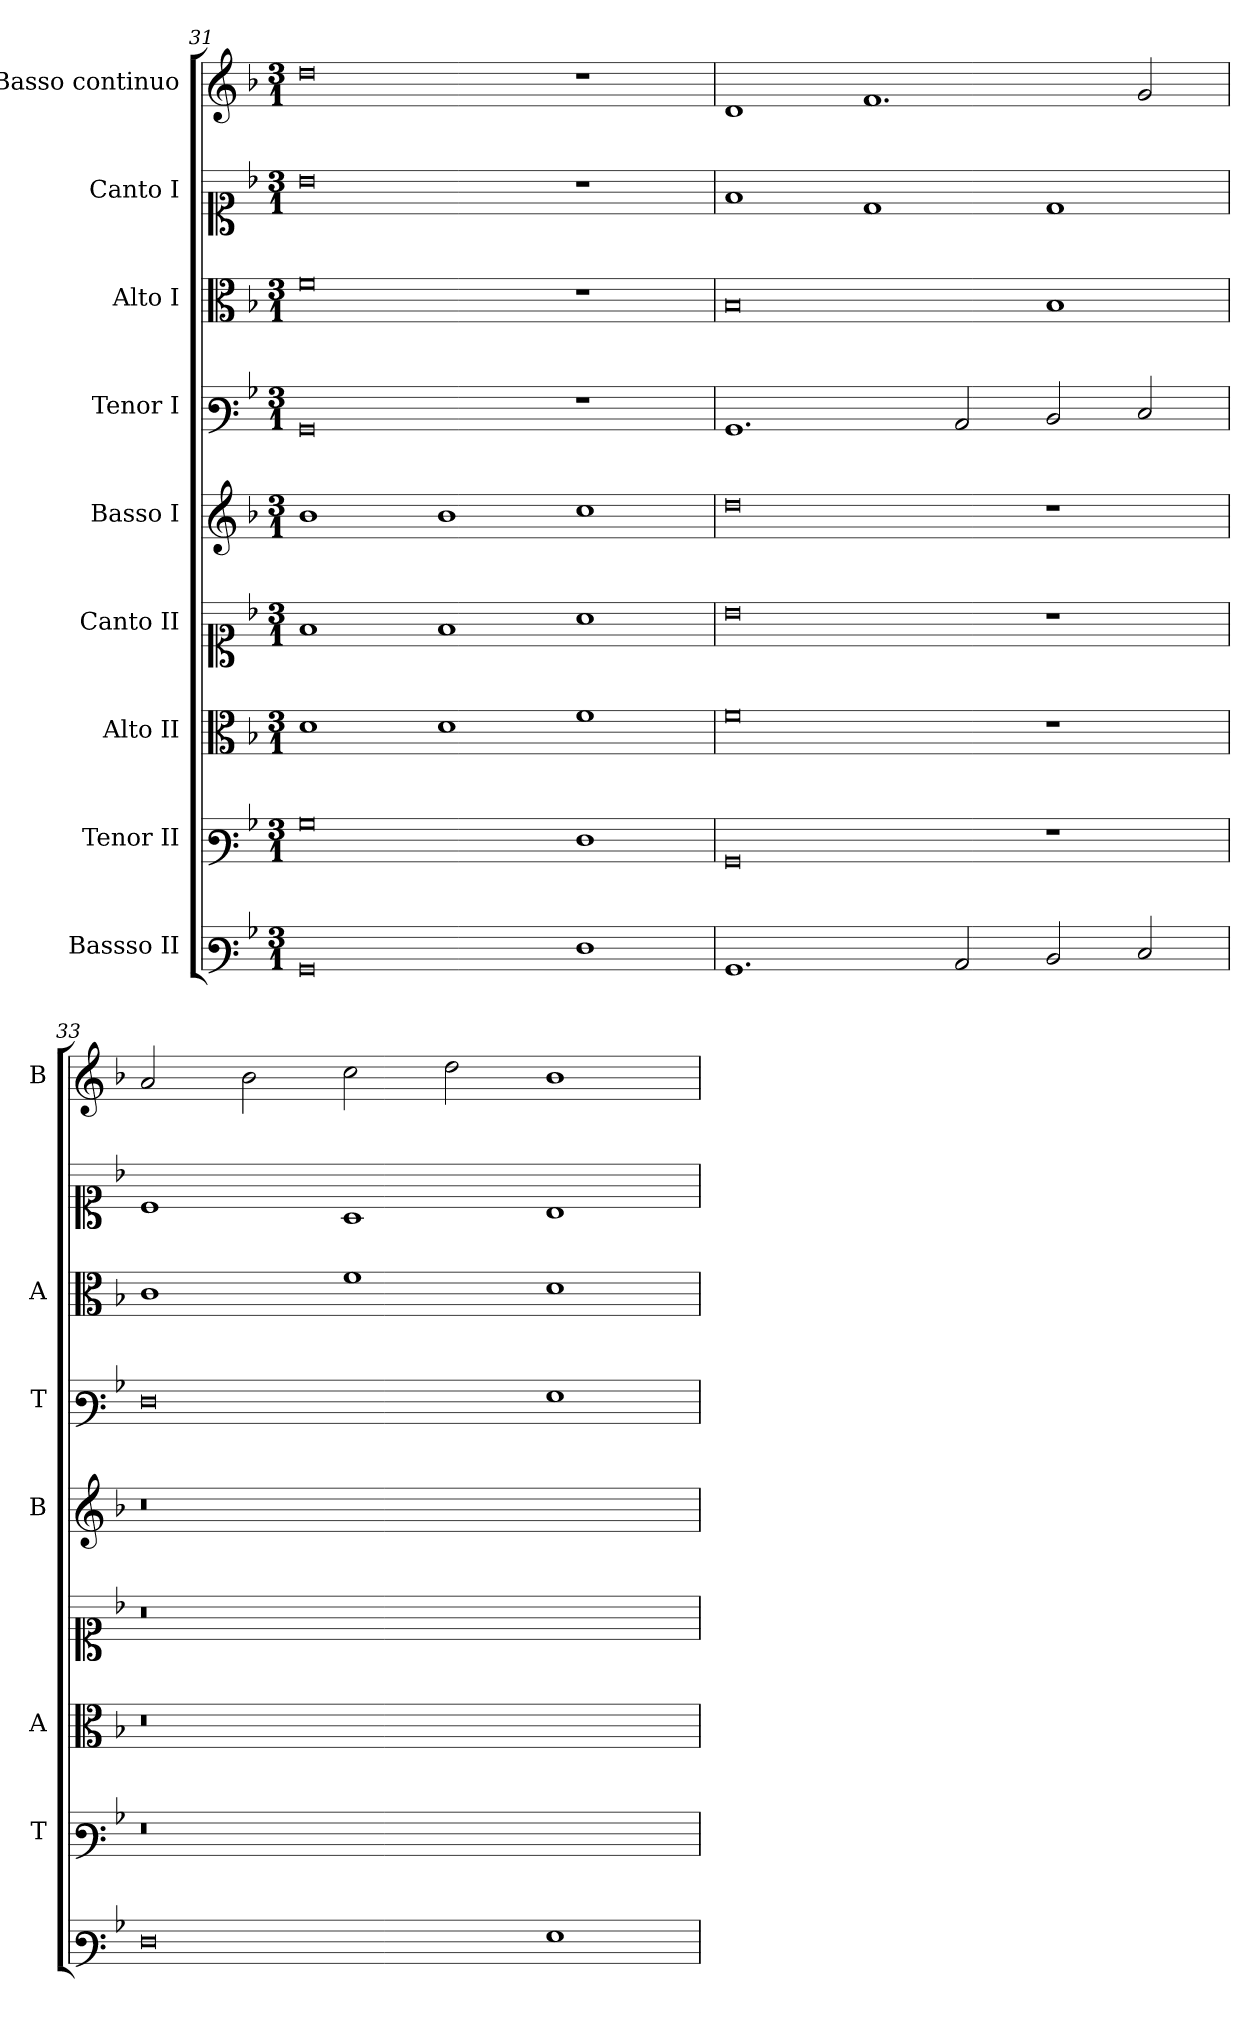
**kern	**kern	**kern	**kern	**kern	**kern	**kern	**kern	**kern
*part9	*part8	*part7	*part6	*part5	*part4	*part3	*part2	*part1
*staff9	*staff8	*staff7	*staff6	*staff5	*staff4	*staff3	*staff2	*staff1
*I"Bassso II	*I"Tenor II	*I"Alto II	*I"Canto II	*I"Basso I	*I"Tenor I	*I"Alto I	*I"Canto I	*I"Basso continuo
*	*I'T	*I'A	*	*I'B	*I'T	*I'A	*	*I'B
*clefF3	*clefF3	*clefC3	*clefC1	*clefG2	*clefF3	*clefC3	*clefC1	*clefG2
*k[b-]	*k[b-]	*k[b-]	*k[b-]	*k[b-]	*k[b-]	*k[b-]	*k[b-]	*k[b-]
*F:	*F:	*F:	*F:	*F:	*F:	*F:	*F:	*F:
*M3/1	*M3/1	*M3/1	*M3/1	*M3/1	*M3/1	*M3/1	*M3/1	*M3/1
=31	=31	=31	=31	=31	=31	=31	=31	=31
0BB-	0B-	1d	1f	1b-	0BB-	0f	0b-	0dd
.	.	1d	1f	1b-	.	.	.	.
1F	1F	1f	1a	1cc	1r	1r	1r	1r
=32	=32	=32	=32	=32	=32	=32	=32	=32
1.BB-	0BB-	0f	0b-	0dd	1.BB-	0B-	1f	1d
.	.	.	.	.	.	.	1d	1.f
2C	.	.	.	.	2C	.	.	.
2D	1r	1r	1r	1r	2D	1B-	1d	.
2E	.	.	.	.	2E	.	.	2g
=33	=33	=33	=33	=33	=33	=33	=33	=33
0F	0r	0r	0r	0r	0F	1c	1c	2a
.	.	.	.	.	.	.	.	2b-
.	.	.	.	.	.	1f	1A	2cc
.	.	.	.	.	.	.	.	2dd
1G	1ryy	1ryy	1ryy	1ryy	1G	1d	1B-	1b-
=	=	=	=	=	=	=	=	=
*-	*-	*-	*-	*-	*-	*-	*-	*-
